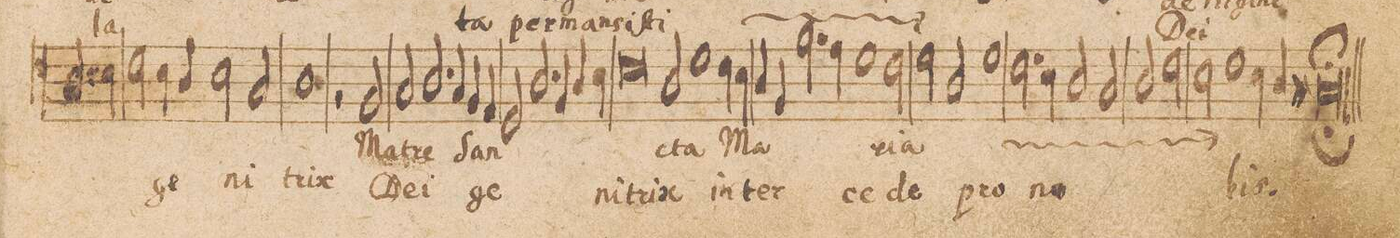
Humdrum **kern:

**kern	**text	**text
*I"ALTVS.	*	*
*clefC4	*	*
*k[]	*	*
*met(C|)	*	*
*M2/1	*	*
2.A\	.	.
4Bn\	.	.
2c\	.	.
4B\	.	ge-
4A/	.	.
=45-	=45-	=45-
2B\	.	-ni-
2G/	.	.
1A	.	-trix
=46-	=46-	=46-
2r	.	.
2F/	Ma-	De-
2G/	-tre	.
2.A/	.	-i
=47-	=47-	=47-
4G/	.	.
4F/	San-	.
4E/	.	ge-
2D/	.	.
2.A/	.	.
=48-	=48-	=48-
4F/	.	.
4A/	.	.
4B\	.	.
0c	.	-ni-
=49-	=49-	=49-
2A/	-cta	-trix
1d\	.	.
=50-	=50-	=50-
4c\	Ma-	in-
4B\	.	.
4A/	.	-ter-
4F/	.	.
2.f\	.	.
=51-	=51-	=51-
4e\	.	.
1d	.	-ce-
2c\	ri-	-de
=52-	=52-	=52-
2d\	-a	.
2A/	.	pro
1d	.	no-
=53-	=53-	=53-
*	*ij	*
2.c\	Ma-	.
4B\	.	.
2A/	.	.
2G/	.	.
=54-	=54-	=54-
2A/	.	.
2c\	.	.
2B\	.	.
1c\	.	-bis.
=55-	=55-	=55-
4B\	-ri-	.
4A/	.	.
1G#X;;	-a	.
*	*Xij	*
==	==	==
*-	*-	*-
